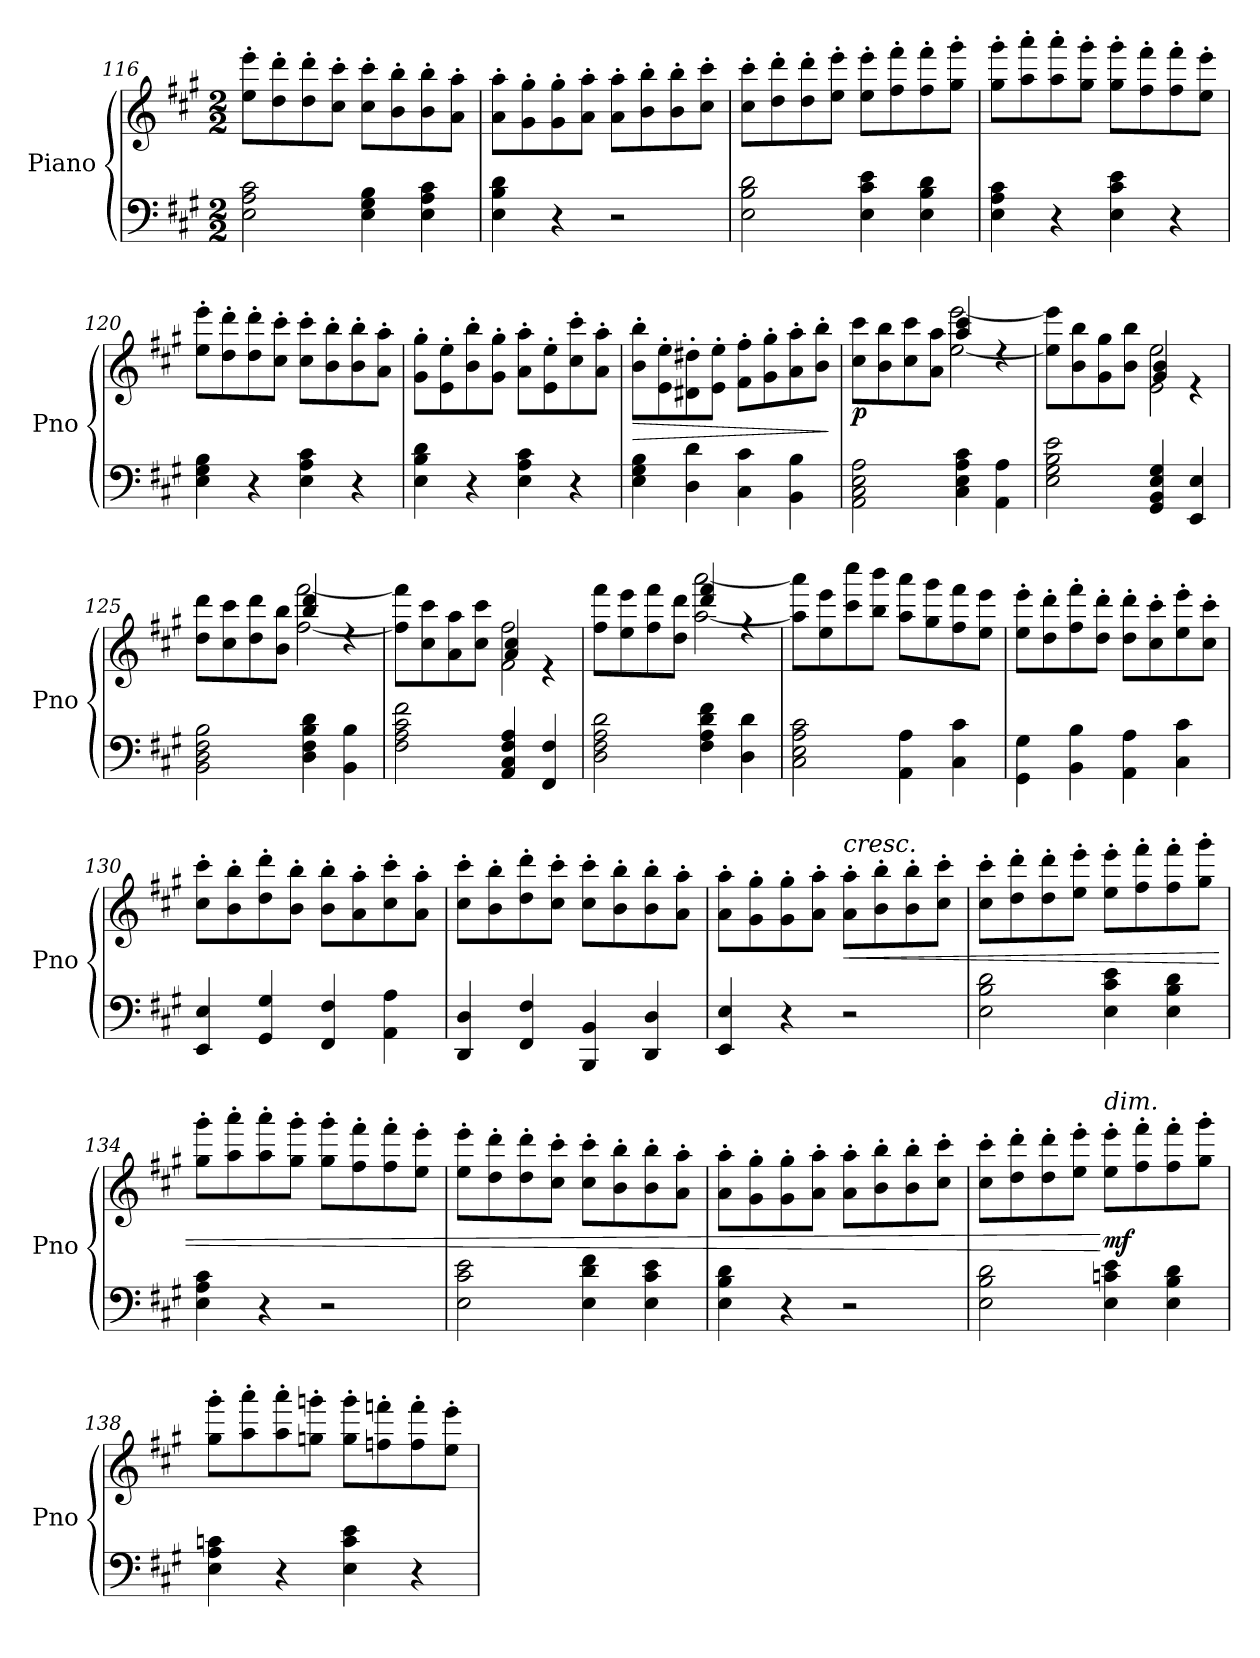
**kern	**kern	**dynam
*part1	*part1	*part1
*staff2	*staff1	*staff1/2
*I"Piano	*	*
*I'Pno	*	*
*clefF4	*clefG2	*
*k[f#c#g#]	*k[f#c#g#]	*
*M2/2	*M2/2	*
=116	=116	=116
2E\ 2A\ 2c#\	8ee\' 8eee\'L	.
.	8dd\' 8ddd\'	.
.	8dd\' 8ddd\'	.
.	8cc#\' 8ccc#\'J	.
4E\ 4G#\ 4B\	8cc#\' 8ccc#\'L	.
.	8b\' 8bb\'	.
4E\ 4A\ 4c#\	8b\' 8bb\'	.
.	8a\' 8aa\'J	.
=117	=117	=117
4E\ 4B\ 4d\	8a\' 8aa\'L	.
.	8g#\' 8gg#\'	.
4r	8g#\' 8gg#\'	.
.	8a\' 8aa\'J	.
2r	8a\' 8aa\'L	.
.	8b\' 8bb\'	.
.	8b\' 8bb\'	.
.	8cc#\' 8ccc#\'J	.
!!LO:LB:g=z
=118	=118	=118
2E\ 2B\ 2d\	8cc#\' 8ccc#\'L	.
.	8dd\' 8ddd\'	.
.	8dd\' 8ddd\'	.
.	8ee\' 8eee\'J	.
4E\ 4c#\ 4e\	8ee\' 8eee\'L	.
.	8ff#\' 8fff#\'	.
4E\ 4B\ 4d\	8ff#\' 8fff#\'	.
.	8gg#\' 8ggg#\'J	.
=119	=119	=119
4E\ 4A\ 4c#\	8gg#\' 8ggg#\'L	.
.	8aa\' 8aaa\'	.
4r	8aa\' 8aaa\'	.
.	8gg#\' 8ggg#\'J	.
4E\ 4c#\ 4e\	8gg#\' 8ggg#\'L	.
.	8ff#\' 8fff#\'	.
4r	8ff#\' 8fff#\'	.
.	8ee\' 8eee\'J	.
=120	=120	=120
4E\ 4G#\ 4B\	8ee\' 8eee\'L	.
.	8dd\' 8ddd\'	.
4r	8dd\' 8ddd\'	.
.	8cc#\' 8ccc#\'J	.
4E\ 4A\ 4c#\	8cc#\' 8ccc#\'L	.
.	8b\' 8bb\'	.
4r	8b\' 8bb\'	.
.	8a\' 8aa\'J	.
=121	=121	=121
4E\ 4B\ 4d\	8g#\' 8gg#\'L	.
.	8e\' 8ee\'	.
4r	8b\' 8bb\'	.
.	8g#\' 8gg#\'J	.
4E\ 4A\ 4c#\	8a\' 8aa\'L	.
.	8e\' 8ee\'	.
4r	8cc#\' 8ccc#\'	.
.	8a\' 8aa\'J	.
!!LO:PB:g=z
=122	=122	=122
!	!	!LO:HP:b
4E\ 4G#\ 4B\	8b\' 8bb\'L	>
.	8e\' 8ee\'	.
4D\ 4d\	8d#X\' 8dd#X\'	.
.	8e\' 8ee\'J	.
4C#\ 4c#\	8f#\' 8ff#\'L	.
.	8g#\' 8gg#\'	.
4BB\ 4B\	8a\' 8aa\'	.
.	8b\' 8bb\'J	.
.	.	]
=123	=123	=123
*	*^	*
!	!	!	!LO:DY:b
2AA\ 2C#\ 2E\ 2A\	8cc#\ 8ccc#\L	2ryy	p
.	8b\ 8bb\	.	.
.	8cc#\ 8ccc#\	.	.
.	8a\ 8aa\J	.	.
4C#\ 4E\ 4A\ 4c#\	4aa/ 4ccc#/	[2ee\ [2eee\	.
4AA\ 4A\	4rdd	.	.
=124	=124	=124	=124
*	*	*^	*
2E\ 2G#\ 2B\ 2e\	4ryy	8ee\] 8eee\]L	2ryy	.
.	.	8b\ 8bb\	.	.
.	4rffyy	8g#\ 8gg#\	.	.
.	.	8b\ 8bb\J	.	.
4GG#/ 4BB/ 4E/ 4G#/	2e\ 2ee\	2ryy	4g#/ 4b/	.
4EE/ 4E/	.	.	4re	.
*	*	*v	*v	*
=125	=125	=125	=125
2BB\ 2D\ 2F#\ 2B\	8dd\ 8ddd\L	2ryy	.
.	8cc#\ 8ccc#\	.	.
.	8dd\ 8ddd\	.	.
.	8b\ 8bb\J	.	.
4D\ 4F#\ 4B\ 4d\	4bb/ 4ddd/	[2ff#\ [2fff#\	.
4BB\ 4B\	4rdd	.	.
!!LO:LB:g=z
=126	=126	=126	=126
*	*	*^	*
2F#\ 2A\ 2c#\ 2f#\	4ryy	8ff#\] 8fff#\]L	2ryy	.
.	.	8cc#\ 8ccc#\	.	.
.	4raayy	8a\ 8aa\	.	.
.	.	8cc#\ 8ccc#\J	.	.
4AA/ 4C#/ 4F#/ 4A/	2f#\ 2ff#\	2ryy	4a/ 4cc#/	.
4FF#/ 4F#/	.	.	4re	.
*	*	*v	*v	*
=127	=127	=127	=127
2D\ 2F#\ 2A\ 2d\	8ff#\ 8fff#\L	2ryy	.
.	8ee\ 8eee\	.	.
.	8ff#\ 8fff#\	.	.
.	8dd\ 8ddd\J	.	.
4F#\ 4A\ 4d\ 4f#\	4ddd/ 4fff#/	[2aa\ [2aaa\	.
4D\ 4d\	4rff	.	.
=128	=128	=128	=128
2C#\ 2E\ 2A\ 2c#\	4ryy	8aa\] 8aaa\]L	.
.	.	8ee\ 8eee\	.
.	4ryy	8ccc#\ 8cccc#\	.
.	.	8bb\ 8bbb\J	.
4AA\ 4A\	8aa\ 8aaa\L	2ryy	.
.	8gg#\ 8ggg#\	.	.
4C#\ 4c#\	8ff#\ 8fff#\	.	.
.	8ee\ 8eee\J	.	.
*	*v	*v	*
=129	=129	=129
4GG#\ 4G#\	8ee\' 8eee\'L	.
.	8dd\' 8ddd\'	.
4BB\ 4B\	8ff#\' 8fff#\'	.
.	8dd\' 8ddd\'J	.
4AA\ 4A\	8dd\' 8ddd\'L	.
.	8cc#\' 8ccc#\'	.
4C#\ 4c#\	8ee\' 8eee\'	.
.	8cc#\' 8ccc#\'J	.
!!LO:LB:g=z
=130	=130	=130
4EE/ 4E/	8cc#\' 8ccc#\'L	.
.	8b\' 8bb\'	.
4GG#/ 4G#/	8dd\' 8ddd\'	.
.	8b\' 8bb\'J	.
4FF#/ 4F#/	8b\' 8bb\'L	.
.	8a\' 8aa\'	.
4AA\ 4A\	8cc#\' 8ccc#\'	.
.	8a\' 8aa\'J	.
=131	=131	=131
4DD/ 4D/	8cc#\' 8ccc#\'L	.
.	8b\' 8bb\'	.
4FF#/ 4F#/	8dd\' 8ddd\'	.
.	8cc#\' 8ccc#\'J	.
4BBB/ 4BB/	8cc#\' 8ccc#\'L	.
.	8b\' 8bb\'	.
4DD/ 4D/	8b\' 8bb\'	.
.	8a\' 8aa\'J	.
=132	=132	=132
4EE/ 4E/	8a\' 8aa\'L	.
.	8g#\' 8gg#\'	.
4r	8g#\' 8gg#\'	.
.	8a\' 8aa\'J	.
!	!LO:TX:a:i:t=cresc.	!
!	!	!LO:HP:b
2r	8a\' 8aa\'L	<
.	8b\' 8bb\'	.
.	8b\' 8bb\'	.
.	8cc#\' 8ccc#\'J	.
=133	=133	=133
2E\ 2B\ 2d\	8cc#\' 8ccc#\'L	.
.	8dd\' 8ddd\'	.
.	8dd\' 8ddd\'	.
.	8ee\' 8eee\'J	.
4E\ 4c#\ 4e\	8ee\' 8eee\'L	.
.	8ff#\' 8fff#\'	.
4E\ 4B\ 4d\	8ff#\' 8fff#\'	.
.	8gg#\' 8ggg#\'J	.
!!LO:LB:g=z
=134	=134	=134
4E\ 4A\ 4c#\	8gg#\' 8ggg#\'L	.
.	8aa\' 8aaa\'	.
4r	8aa\' 8aaa\'	.
.	8gg#\' 8ggg#\'J	.
2r	8gg#\' 8ggg#\'L	.
.	8ff#\' 8fff#\'	.
.	8ff#\' 8fff#\'	.
.	8ee\' 8eee\'J	.
=135	=135	=135
2E\ 2c#\ 2e\	8ee\' 8eee\'L	.
.	8dd\' 8ddd\'	.
.	8dd\' 8ddd\'	.
.	8cc#\' 8ccc#\'J	.
4E\ 4d\ 4f#\	8cc#\' 8ccc#\'L	.
.	8b\' 8bb\'	.
4E\ 4c#\ 4e\	8b\' 8bb\'	.
.	8a\' 8aa\'J	.
=136	=136	=136
4E\ 4B\ 4d\	8a\' 8aa\'L	.
.	8g#\' 8gg#\'	.
4r	8g#\' 8gg#\'	.
.	8a\' 8aa\'J	.
2r	8a\' 8aa\'L	.
.	8b\' 8bb\'	.
.	8b\' 8bb\'	.
.	8cc#\' 8ccc#\'J	.
=137	=137	=137
2E\ 2B\ 2d\	8cc#\' 8ccc#\'L	.
.	8dd\' 8ddd\'	.
.	8dd\' 8ddd\'	.
.	8ee\' 8eee\'J	.
!	!LO:TX:a:i:t=dim.	!
!	!	!LO:DY:n=1:b
4E\ 4cn\ 4e\	8ee\' 8eee\'L	[ mf
.	8ff#\' 8fff#\'	.
4E\ 4B\ 4d\	8ff#\' 8fff#\'	.
.	8gg#\' 8ggg#\'J	.
!!LO:LB:g=z
=138	=138	=138
4E\ 4A\ 4cn\	8gg#\' 8ggg#\'L	.
.	8aa\' 8aaa\'	.
4r	8aa\' 8aaa\'	.
.	8ggn\' 8gggn\'J	.
4E\ 4c\ 4e\	8gg\' 8ggg\'L	.
.	8ffn\' 8fffn\'	.
4r	8ff\' 8fff\'	.
.	8ee\' 8eee\'J	.
=	=	=
*-	*-	*-
